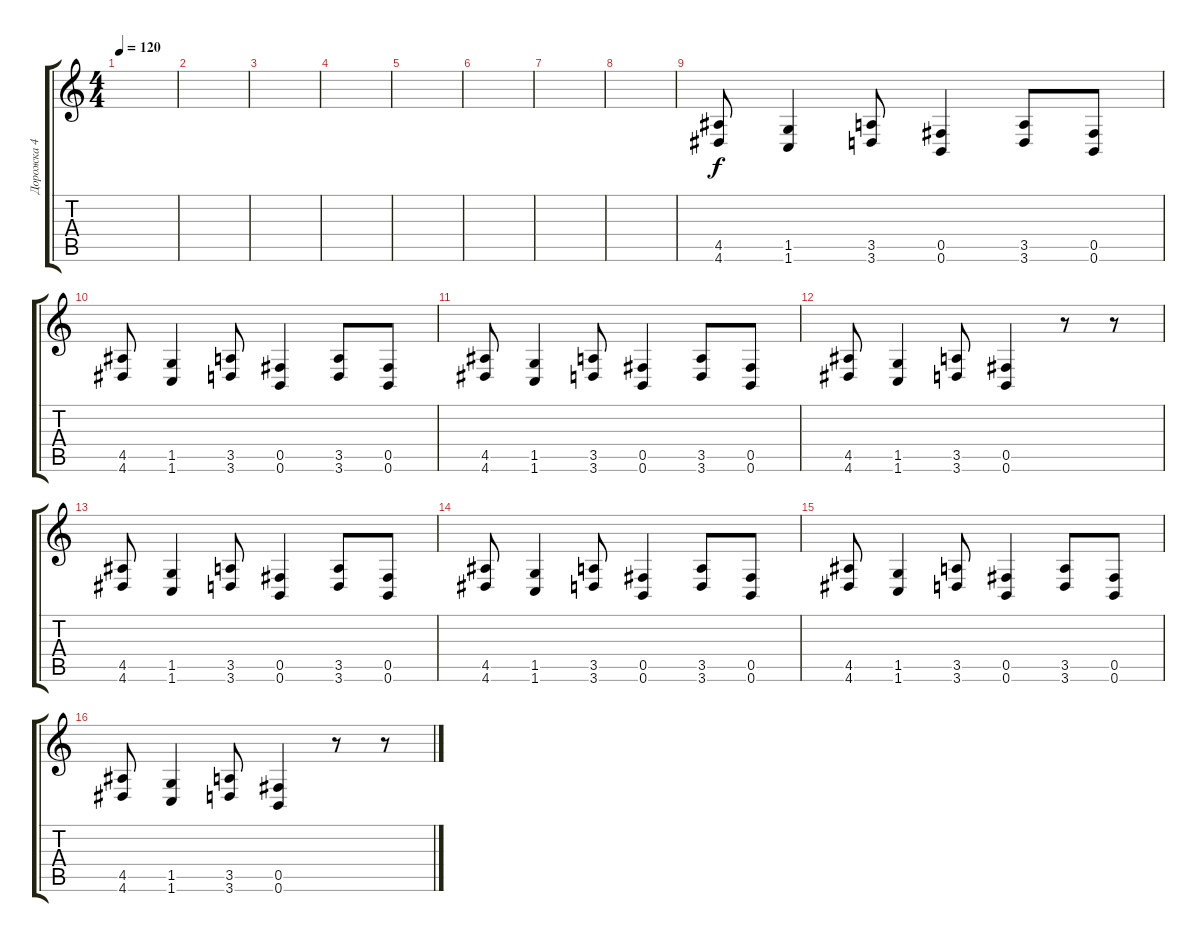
\track ("Дорожка 4" "Дорожка 4") {instrument distortionguitar}
\staff {score tabs}
\tuning (Db4 Ab3 E3 B2 Gb2 B1) {hide}
\ts (4 4)
\tempo 120
\clef g2
\ks c
|
|
|
|
|
|
|
|
(4.5 4.6).8 (1.5 1.6).4 (3.5 3.6).8 (0.5 0.6).4 (3.5 3.6).8 (0.5 0.6).8 |
(4.5 4.6).8 (1.5 1.6).4 (3.5 3.6).8 (0.5 0.6).4 (3.5 3.6).8 (0.5 0.6).8 |
(4.5 4.6).8 (1.5 1.6).4 (3.5 3.6).8 (0.5 0.6).4 (3.5 3.6).8 (0.5 0.6).8 |
(4.5 4.6).8 (1.5 1.6).4 (3.5 3.6).8 (0.5 0.6).4 r.8 r.8 |
(4.5 4.6).8 (1.5 1.6).4 (3.5 3.6).8 (0.5 0.6).4 (3.5 3.6).8 (0.5 0.6).8 |
(4.5 4.6).8 (1.5 1.6).4 (3.5 3.6).8 (0.5 0.6).4 (3.5 3.6).8 (0.5 0.6).8 |
(4.5 4.6).8 (1.5 1.6).4 (3.5 3.6).8 (0.5 0.6).4 (3.5 3.6).8 (0.5 0.6).8 |
(4.5 4.6).8 (1.5 1.6).4 (3.5 3.6).8 (0.5 0.6).4 r.8 r.8
